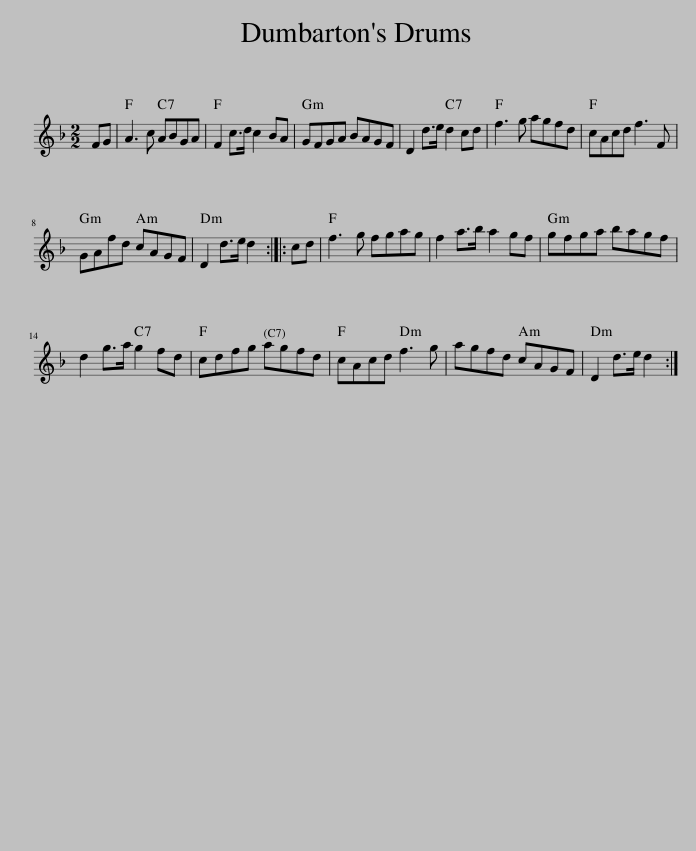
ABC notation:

X:1
L:1/8
M:2/2
I:linebreak $
K:F
V:1 treble
V:1
 FG | A3 c ABGA | F2 c>d c2 BA | GFGA BAGF | D2 d>e d2 cd | %5
 f3 g agfd | cAcd f3 F |$ GAfd cAGF | D2 d>e d2 :: cd | %10
 f3 g fgag | f2 a>b a2 gf | gfga bagf |$ d2 g>a g2 fd | cdfg agfd | %15
 cAcd f3 g | agfd cAGF | D2 d>e d2 :| %18
